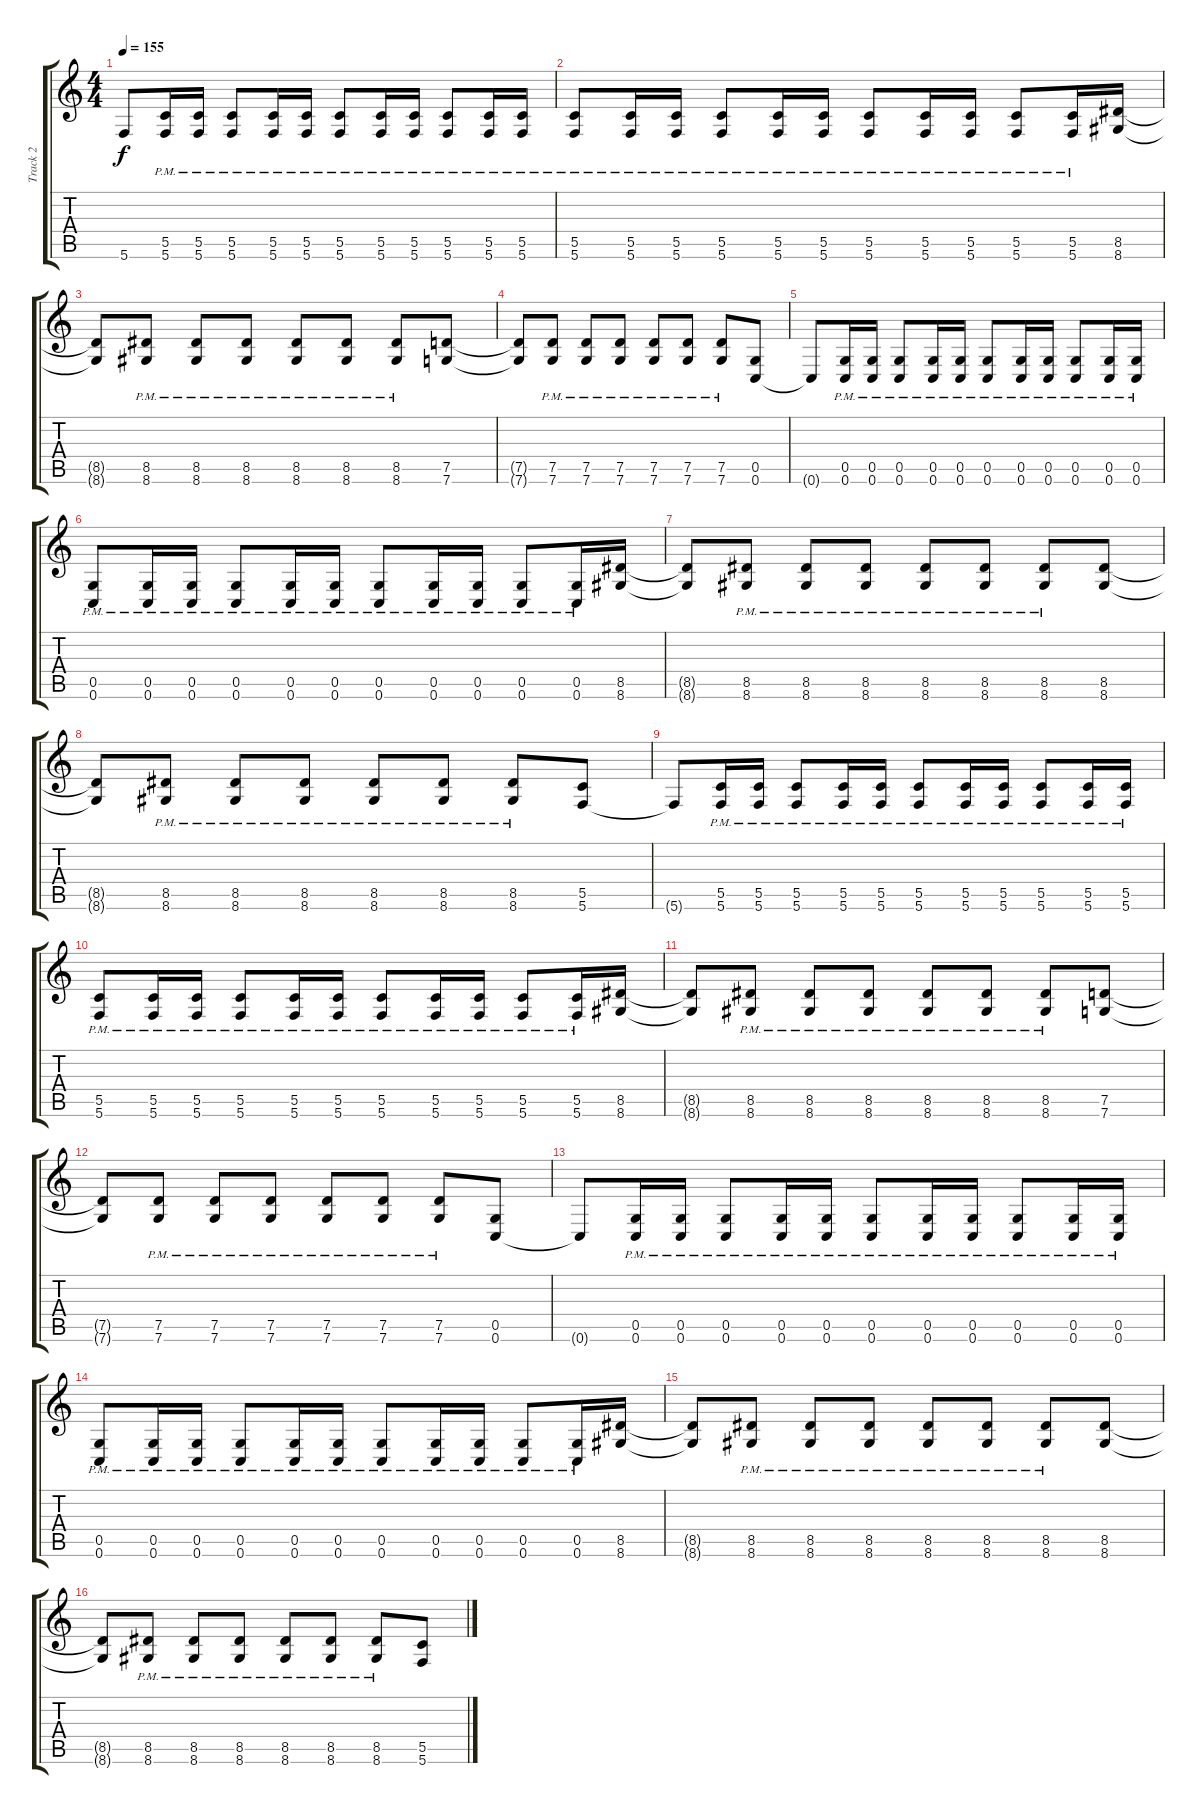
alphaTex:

\track ("Track 2" "Track 2") {instrument distortionguitar}
\staff {score tabs}
\tuning (D4 A3 F3 C3 G2 C2) {hide}
\ts (4 4)
\tempo 155
\clef g2
\ks c
5.6{t}.8{dy f} (5.5{pm} 5.6{pm}).16 (5.5{pm} 5.6{pm}).16 (5.5{pm} 5.6{pm}).8 (5.5{pm} 5.6{pm}).16 (5.5{pm} 5.6{pm}).16 (5.5{pm} 5.6{pm}).8 (5.5{pm} 5.6{pm}).16 (5.5{pm} 5.6{pm}).16 (5.5{pm} 5.6{pm}).8 (5.5{pm} 5.6{pm}).16 (5.5{pm} 5.6{pm}).16 |
(5.5{pm} 5.6{pm}).8 (5.5{pm} 5.6{pm}).16 (5.5{pm} 5.6{pm}).16 (5.5{pm} 5.6{pm}).8 (5.5{pm} 5.6{pm}).16 (5.5{pm} 5.6{pm}).16 (5.5{pm} 5.6{pm}).8 (5.5{pm} 5.6{pm}).16 (5.5{pm} 5.6{pm}).16 (5.5{pm} 5.6{pm}).8 (5.5{pm} 5.6{pm}).16 (8.5 8.6).16 |
(8.5{t} 8.6{t}).8 (8.5{pm} 8.6{pm}).8 (8.5{pm} 8.6{pm}).8 (8.5{pm} 8.6{pm}).8 (8.5{pm} 8.6{pm}).8 (8.5{pm} 8.6{pm}).8 (8.5{pm} 8.6{pm}).8 (7.5 7.6).8 |
(7.5{t} 7.6{t}).8 (7.5{pm} 7.6{pm}).8 (7.5{pm} 7.6{pm}).8 (7.5{pm} 7.6{pm}).8 (7.5{pm} 7.6{pm}).8 (7.5{pm} 7.6{pm}).8 (7.5{pm} 7.6{pm}).8 (0.5 0.6).8 |
0.6{t}.8 (0.5{pm} 0.6{pm}).16 (0.5{pm} 0.6{pm}).16 (0.5{pm} 0.6{pm}).8 (0.5{pm} 0.6{pm}).16 (0.5{pm} 0.6{pm}).16 (0.5{pm} 0.6{pm}).8 (0.5{pm} 0.6{pm}).16 (0.5{pm} 0.6{pm}).16 (0.5{pm} 0.6{pm}).8 (0.5{pm} 0.6{pm}).16 (0.5{pm} 0.6{pm}).16 |
(0.5{pm} 0.6{pm}).8 (0.5{pm} 0.6{pm}).16 (0.5{pm} 0.6{pm}).16 (0.5{pm} 0.6{pm}).8 (0.5{pm} 0.6{pm}).16 (0.5{pm} 0.6{pm}).16 (0.5{pm} 0.6{pm}).8 (0.5{pm} 0.6{pm}).16 (0.5{pm} 0.6{pm}).16 (0.5{pm} 0.6{pm}).8 (0.5{pm} 0.6{pm}).16 (8.5 8.6).16 |
(8.5{t} 8.6{t}).8 (8.5{pm} 8.6{pm}).8 (8.5{pm} 8.6{pm}).8 (8.5{pm} 8.6{pm}).8 (8.5{pm} 8.6{pm}).8 (8.5{pm} 8.6{pm}).8 (8.5{pm} 8.6{pm}).8 (8.5 8.6).8 |
(8.5{t} 8.6{t}).8 (8.5{pm} 8.6{pm}).8 (8.5{pm} 8.6{pm}).8 (8.5{pm} 8.6{pm}).8 (8.5{pm} 8.6{pm}).8 (8.5{pm} 8.6{pm}).8 (8.5{pm} 8.6{pm}).8 (5.5 5.6).8 |
5.6{t}.8 (5.5{pm} 5.6{pm}).16 (5.5{pm} 5.6{pm}).16 (5.5{pm} 5.6{pm}).8 (5.5{pm} 5.6{pm}).16 (5.5{pm} 5.6{pm}).16 (5.5{pm} 5.6{pm}).8 (5.5{pm} 5.6{pm}).16 (5.5{pm} 5.6{pm}).16 (5.5{pm} 5.6{pm}).8 (5.5{pm} 5.6{pm}).16 (5.5{pm} 5.6{pm}).16 |
(5.5{pm} 5.6{pm}).8 (5.5{pm} 5.6{pm}).16 (5.5{pm} 5.6{pm}).16 (5.5{pm} 5.6{pm}).8 (5.5{pm} 5.6{pm}).16 (5.5{pm} 5.6{pm}).16 (5.5{pm} 5.6{pm}).8 (5.5{pm} 5.6{pm}).16 (5.5{pm} 5.6{pm}).16 (5.5{pm} 5.6{pm}).8 (5.5{pm} 5.6{pm}).16 (8.5 8.6).16 |
(8.5{t} 8.6{t}).8 (8.5{pm} 8.6{pm}).8 (8.5{pm} 8.6{pm}).8 (8.5{pm} 8.6{pm}).8 (8.5{pm} 8.6{pm}).8 (8.5{pm} 8.6{pm}).8 (8.5{pm} 8.6{pm}).8 (7.5 7.6).8 |
(7.5{t} 7.6{t}).8 (7.5{pm} 7.6{pm}).8 (7.5{pm} 7.6{pm}).8 (7.5{pm} 7.6{pm}).8 (7.5{pm} 7.6{pm}).8 (7.5{pm} 7.6{pm}).8 (7.5{pm} 7.6{pm}).8 (0.5 0.6).8 |
0.6{t}.8 (0.5{pm} 0.6{pm}).16 (0.5{pm} 0.6{pm}).16 (0.5{pm} 0.6{pm}).8 (0.5{pm} 0.6{pm}).16 (0.5{pm} 0.6{pm}).16 (0.5{pm} 0.6{pm}).8 (0.5{pm} 0.6{pm}).16 (0.5{pm} 0.6{pm}).16 (0.5{pm} 0.6{pm}).8 (0.5{pm} 0.6{pm}).16 (0.5{pm} 0.6{pm}).16 |
(0.5{pm} 0.6{pm}).8 (0.5{pm} 0.6{pm}).16 (0.5{pm} 0.6{pm}).16 (0.5{pm} 0.6{pm}).8 (0.5{pm} 0.6{pm}).16 (0.5{pm} 0.6{pm}).16 (0.5{pm} 0.6{pm}).8 (0.5{pm} 0.6{pm}).16 (0.5{pm} 0.6{pm}).16 (0.5{pm} 0.6{pm}).8 (0.5{pm} 0.6{pm}).16 (8.5 8.6).16 |
(8.5{t} 8.6{t}).8 (8.5{pm} 8.6{pm}).8 (8.5{pm} 8.6{pm}).8 (8.5{pm} 8.6{pm}).8 (8.5{pm} 8.6{pm}).8 (8.5{pm} 8.6{pm}).8 (8.5{pm} 8.6{pm}).8 (8.5 8.6).8 |
(8.5{t} 8.6{t}).8 (8.5{pm} 8.6{pm}).8 (8.5{pm} 8.6{pm}).8 (8.5{pm} 8.6{pm}).8 (8.5{pm} 8.6{pm}).8 (8.5{pm} 8.6{pm}).8 (8.5{pm} 8.6{pm}).8 (5.5 5.6).8
